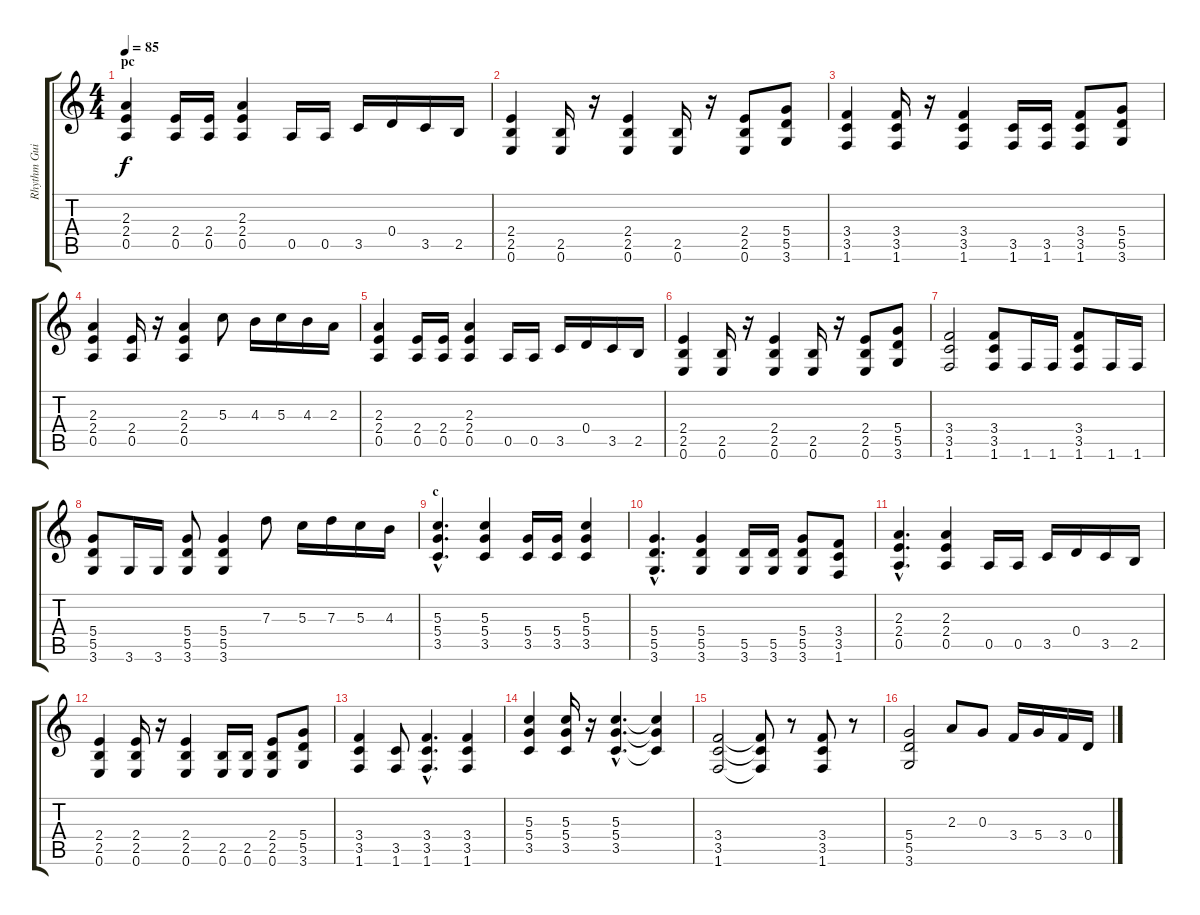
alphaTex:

\track ("Rhythm Guitar 2" "Rhythm Gui") {instrument overdrivenguitar}
\staff {score tabs}
\tuning (E4 B3 G3 D3 A2 E2) {hide}
\ts (4 4)
\section ("" "pc")
\tempo 85
\clef g2
\ks c
(2.3 2.4 0.5).4{dy f} (2.4 0.5).16 (2.4 0.5).16 (2.3 2.4 0.5).4 0.5.16 0.5.16 3.5.16 0.4.16 3.5.16 2.5.16 |
(2.4 2.5 0.6).4 (2.5 0.6).16 r.16 (2.4 2.5 0.6).4 (2.5 0.6).16 r.16 (2.4 2.5 0.6).8 (5.4 5.5 3.6).8 |
(3.4 3.5 1.6).4 (3.4 3.5 1.6).16 r.16 (3.4 3.5 1.6).4 (3.5 1.6).16 (3.5 1.6).16 (3.4 3.5 1.6).8 (5.4 5.5 3.6).8 |
(2.3 2.4 0.5).4 (2.4 0.5).16 r.16 (2.3 2.4 0.5).4 5.3.8 4.3.16 5.3.16 4.3.16 2.3.16 |
(2.3 2.4 0.5).4 (2.4 0.5).16 (2.4 0.5).16 (2.3 2.4 0.5).4 0.5.16 0.5.16 3.5.16 0.4.16 3.5.16 2.5.16 |
(2.4 2.5 0.6).4 (2.5 0.6).16 r.16 (2.4 2.5 0.6).4 (2.5 0.6).16 r.16 (2.4 2.5 0.6).8 (5.4 5.5 3.6).8 |
(3.4 3.5 1.6).2 (3.4 3.5 1.6).8 1.6.16 1.6.16 (3.4 3.5 1.6).8 1.6.16 1.6.16 |
(5.4 5.5 3.6).8 3.6.16 3.6.16 (5.4 5.5 3.6).8 (5.4 5.5 3.6).4 7.3.8 5.3.16 7.3.16 5.3.16 4.3.16 |
\section ("" "c")
(5.3{hac} 5.4{hac} 3.5{hac}).4{d} (5.3 5.4 3.5).4 (5.4 3.5).16 (5.4 3.5).16 (5.3 5.4 3.5).4 |
(5.4{hac} 5.5{hac} 3.6{hac}).4{d} (5.4 5.5 3.6).4 (5.5 3.6).16 (5.5 3.6).16 (5.4 5.5 3.6).8 (3.4 3.5 1.6).8 |
(2.3{hac} 2.4{hac} 0.5{hac}).4{d} (2.3 2.4 0.5).4 0.5.16 0.5.16 3.5.16 0.4.16 3.5.16 2.5.16 |
(2.4 2.5 0.6).4 (2.4 2.5 0.6).16 r.16 (2.4 2.5 0.6).4 (2.5 0.6).16 (2.5 0.6).16 (2.4 2.5 0.6).8 (5.4 5.5 3.6).8 |
(3.4 3.5 1.6).4 (3.5 1.6).8 (3.4{hac} 3.5{hac} 1.6{hac}).4{d} (3.4 3.5 1.6).4 |
(5.3 5.4 3.5).4 (5.3 5.4 3.5).16 r.16 (5.3{hac} 5.4{hac} 3.5{hac}).4{d} (5.3{t} 5.4{t} 3.5{t}).4 |
(3.4 3.5 1.6).2 (3.4{t} 3.5{t} 1.6{t}).8 r.8 (3.4 3.5 1.6).8 r.8 |
(5.4 5.5 3.6).2 2.3.8 0.3.8 3.4.16 5.4.16 3.4.16 0.4.16
